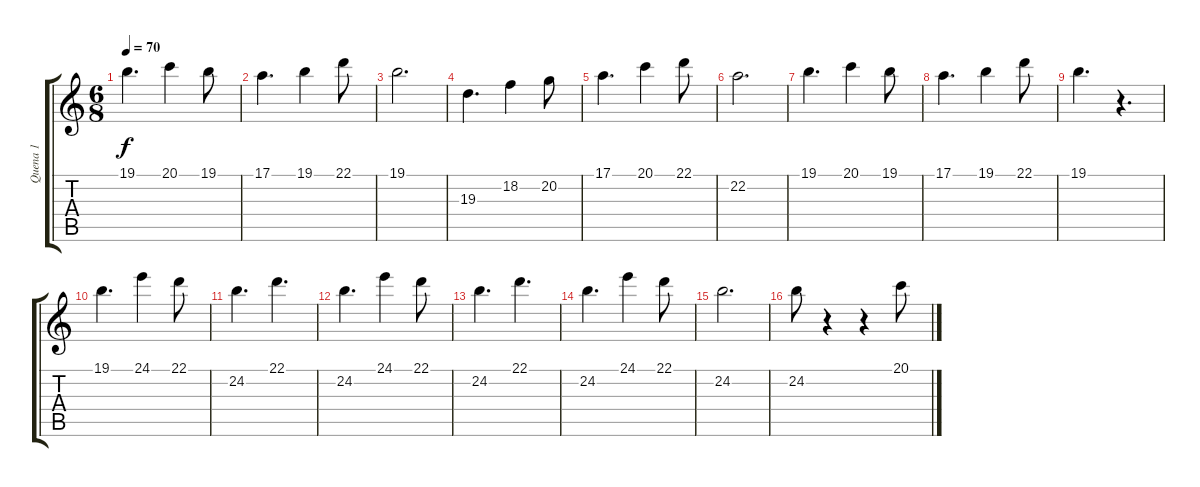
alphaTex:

\track ("Quena 1" "Quena 1") {instrument piccolo}
\staff {score tabs}
\tuning (E4 B3 G3 D3 A2 E2) {hide}
\ts (6 8)
\tempo 70
\clef g2
\ks c
19.1.4{d dy f} 20.1.4 19.1.8 |
17.1.4{d} 19.1.4 22.1.8 |
19.1.2{d} |
19.3.4{d} 18.2.4 20.2.8 |
17.1.4{d} 20.1.4 22.1.8 |
22.2.2{d} |
19.1.4{d} 20.1.4 19.1.8 |
17.1.4{d} 19.1.4 22.1.8 |
19.1.4{d} r.4{d} |
19.1.4{d} 24.1.4 22.1.8 |
24.2.4{d} 22.1.4{d} |
24.2.4{d} 24.1.4 22.1.8 |
24.2.4{d} 22.1.4{d} |
24.2.4{d} 24.1.4 22.1.8 |
24.2.2{d} |
24.2.8 r.4 r.4 20.1.8
